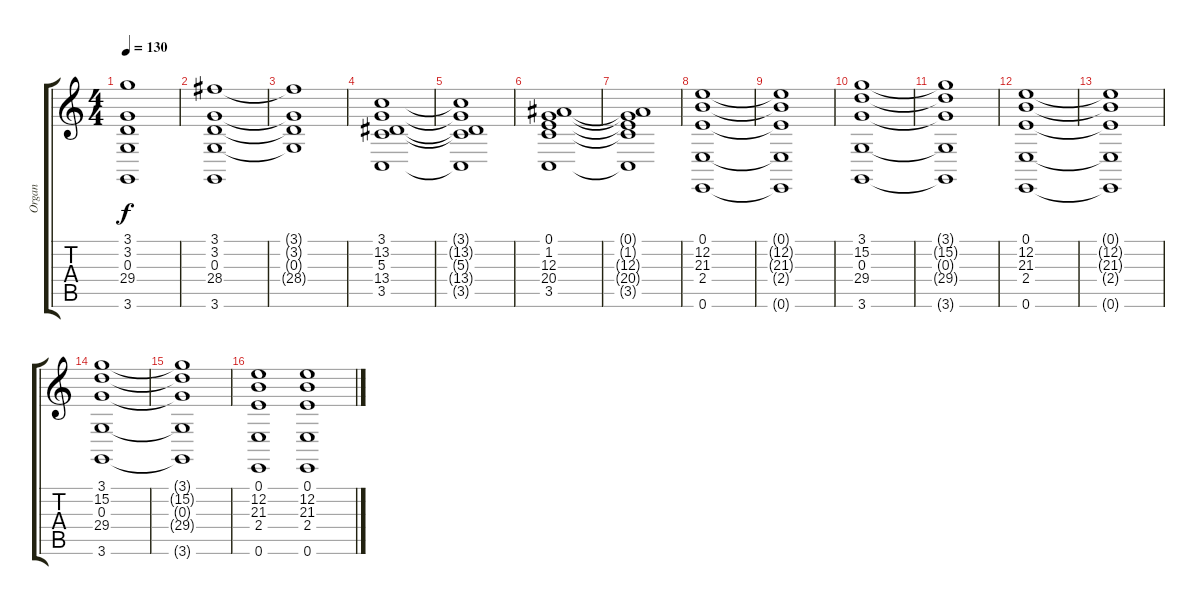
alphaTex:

\track ("Organ" "Organ") {instrument rockorgan}
\staff {score tabs}
\tuning (E4 B3 G3 D3 A2 E2) {hide}
\ts (4 4)
\tempo 130
\clef g2
\ks c
(3.1{t} 3.2{t} 0.3{t} 29.4{t} 3.6{t}).1{dy f} |
(3.1 3.2 0.3 28.4 3.6).1 |
(3.1{t} 3.2{t} 0.3{t} 28.4{t}).1 |
(3.1 13.2 5.3 13.4 3.5).1 |
(3.1{t} 13.2{t} 5.3{t} 13.4{t} 3.5{t}).1 |
(0.1 1.2 12.3 20.4 3.5).1 |
(0.1{t} 1.2{t} 12.3{t} 20.4{t} 3.5{t}).1 |
(0.1 12.2 21.3 2.4 0.6).1 |
(0.1{t} 12.2{t} 21.3{t} 2.4{t} 0.6{t}).1 |
(3.1 15.2 0.3 29.4 3.6).1 |
(3.1{t} 15.2{t} 0.3{t} 29.4{t} 3.6{t}).1 |
(0.1 12.2 21.3 2.4 0.6).1 |
(0.1{t} 12.2{t} 21.3{t} 2.4{t} 0.6{t}).1 |
(3.1 15.2 0.3 29.4 3.6).1 |
(3.1{t} 15.2{t} 0.3{t} 29.4{t} 3.6{t}).1 |
(0.1 12.2 21.3 2.4 0.6).1{volume 7} (0.1 12.2 21.3 2.4 0.6).1{volume 7}
